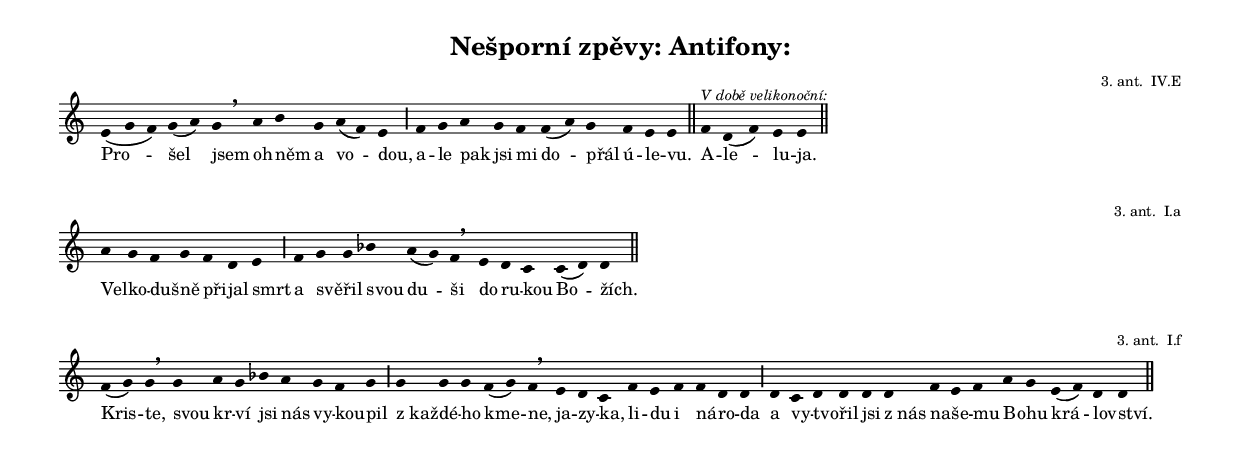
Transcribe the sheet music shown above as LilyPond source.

\version "2.15.37"

\header {
  title = "Nešporní zpěvy: Antifony:"
}

\include "spolecne_nespory.ly"
\include "../../dilyresponsorii.ly"

\score {
  \relative c' {
    \choralniRezim
    e4( g f) g( a) g \barMin a b g a( f) e \barMaior
    f g a g f f( a) g f e e \barFinalis

    f^\markup\rubrVelikAleluja d( f) e e \barFinalis
  }
  \addlyrics {
    Pro -- šel jsem oh -- něm a vo -- dou,
    a -- le pak jsi mi do -- přál ú -- le -- vu.

    A -- le -- lu -- ja.
  }
  \header {
    quid = "3. ant."
    modus = "IV"
    differentia = "E"
    psalmus = "Zj 4"
    id = "nepomuk-ant3"
    piece = \markup {\sestavTitulek}
  }
}

\score {
  \relative c'' {
    \choralniRezim
    a4 g f g f d e \barMaior
    f g g bes a( g) f \barMin e d c c( d) d \barFinalis
  }
  \addlyrics {
    Vel -- ko -- duš -- ně při -- jal smrt
    a svě -- řil svou du -- ši do ru -- kou Bo -- žích.
  }
  \header {
    quid = "3. ant."
    modus = "I"
    differentia = "a"
    psalmus = "Zj 4"
    id = "vaclav-ant3"
    piece = \markup {\sestavTitulek}
  }
}

\score {
  \relative c' {
    \choralniRezim
    f4( g) g \barMin g a g bes a g f g \barMaior
    g g g f( g) f \barMin e d c f e f f d d \barMaior
    d c d d d d f e f a g e( f) d d \barFinalis
  }
  \addlyrics {
    Kris -- te, svou kr -- ví jsi nás vy -- kou -- pil
    z_kaž -- dé -- ho kme -- ne, ja -- zy -- ka, li -- du i ná -- ro -- da
    a vy -- tvo -- řil jsi z_nás na -- še -- mu Bo -- hu krá -- lov -- ství.
  }
  \header {
    quid = "3. ant."
    modus = "I"
    differentia = "f"
    psalmus = "Zj 4"
    id = "vsichni-ant3"
    piece = \markup {\sestavTitulek}
  }
}
